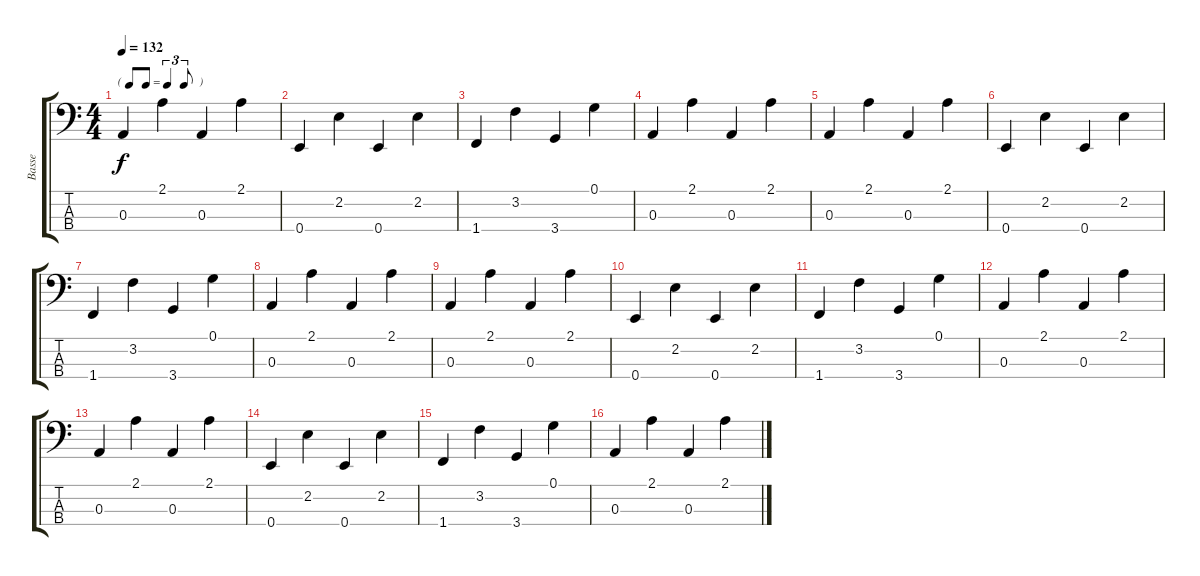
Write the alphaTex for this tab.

\track ("Basse" "Basse") {instrument electricbassfinger}
\staff {score tabs}
\tuning (G2 D2 A1 E1) {hide}
\ts (4 4)
\tf triplet8th
\tempo 132
\clef f4
\ks c
0.3.4{dy f} 2.1.4 0.3.4 2.1.4 |
0.4.4 2.2.4 0.4.4 2.2.4 |
1.4.4 3.2.4 3.4.4 0.1.4 |
0.3.4 2.1.4 0.3.4 2.1.4 |
0.3.4 2.1.4 0.3.4 2.1.4 |
0.4.4 2.2.4 0.4.4 2.2.4 |
1.4.4 3.2.4 3.4.4 0.1.4 |
0.3.4 2.1.4 0.3.4 2.1.4 |
0.3.4 2.1.4 0.3.4 2.1.4 |
0.4.4 2.2.4 0.4.4 2.2.4 |
1.4.4 3.2.4 3.4.4 0.1.4 |
0.3.4 2.1.4 0.3.4 2.1.4 |
0.3.4 2.1.4 0.3.4 2.1.4 |
0.4.4 2.2.4 0.4.4 2.2.4 |
1.4.4 3.2.4 3.4.4 0.1.4 |
0.3.4 2.1.4 0.3.4 2.1.4
